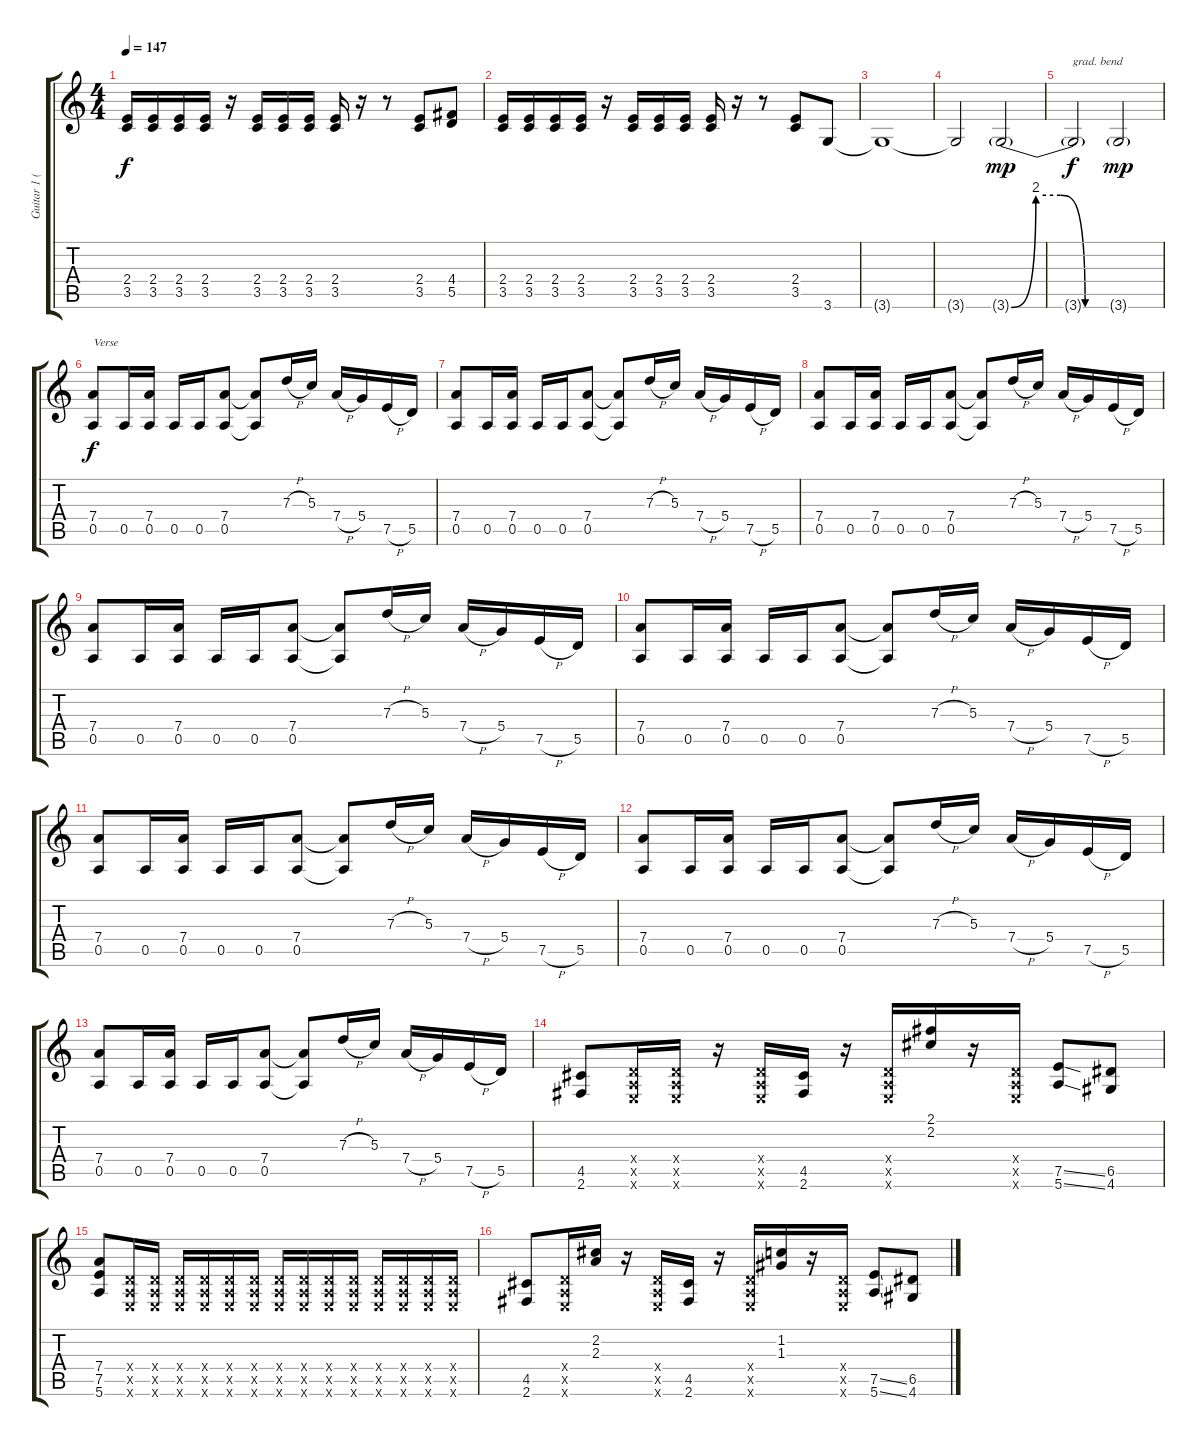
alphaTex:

\track ("Guitar 1 (Rhythm)" "Guitar 1 (") {instrument distortionguitar}
\staff {score tabs}
\tuning (E4 B3 G3 D3 A2 E2) {hide}
\ts (4 4)
\tempo 147
\clef g2
\ks c
(2.4 3.5).16{dy f instrument distortionguitar} (2.4 3.5).16 (2.4 3.5).16 (2.4 3.5).16 r.16 (2.4 3.5).16 (2.4 3.5).16 (2.4 3.5).16 (2.4 3.5).16 r.16 r.8 (2.4 3.5).8 (4.4 5.5).8 |
(2.4 3.5).16 (2.4 3.5).16 (2.4 3.5).16 (2.4 3.5).16 r.16 (2.4 3.5).16 (2.4 3.5).16 (2.4 3.5).16 (2.4 3.5).16 r.16 r.8 (2.4 3.5).8 3.6.8 |
3.6{t}.1 |
3.6{t}.2 3.6{be (custom 0 0 15 8 30 8 45 0 60 0) g}.2{dy mp} |
3.6{t}.2{txt "grad. bend" dy f} 3.6{g}.2{dy mp} |
(7.4 0.5).8{txt "Verse" dy f} 0.5.16 (7.4 0.5).16 0.5.16 0.5.16 (7.4 0.5).8 (7.4{t} 0.5{t}).8 7.3{h}.16 5.3.16 7.4{h}.16 5.4.16 7.5{h}.16 5.5.16 |
(7.4 0.5).8 0.5.16 (7.4 0.5).16 0.5.16 0.5.16 (7.4 0.5).8 (7.4{t} 0.5{t}).8 7.3{h}.16 5.3.16 7.4{h}.16 5.4.16 7.5{h}.16 5.5.16 |
(7.4 0.5).8 0.5.16 (7.4 0.5).16 0.5.16 0.5.16 (7.4 0.5).8 (7.4{t} 0.5{t}).8 7.3{h}.16 5.3.16 7.4{h}.16 5.4.16 7.5{h}.16 5.5.16 |
(7.4 0.5).8 0.5.16 (7.4 0.5).16 0.5.16 0.5.16 (7.4 0.5).8 (7.4{t} 0.5{t}).8 7.3{h}.16 5.3.16 7.4{h}.16 5.4.16 7.5{h}.16 5.5.16 |
(7.4 0.5).8 0.5.16 (7.4 0.5).16 0.5.16 0.5.16 (7.4 0.5).8 (7.4{t} 0.5{t}).8 7.3{h}.16 5.3.16 7.4{h}.16 5.4.16 7.5{h}.16 5.5.16 |
(7.4 0.5).8 0.5.16 (7.4 0.5).16 0.5.16 0.5.16 (7.4 0.5).8 (7.4{t} 0.5{t}).8 7.3{h}.16 5.3.16 7.4{h}.16 5.4.16 7.5{h}.16 5.5.16 |
(7.4 0.5).8 0.5.16 (7.4 0.5).16 0.5.16 0.5.16 (7.4 0.5).8 (7.4{t} 0.5{t}).8 7.3{h}.16 5.3.16 7.4{h}.16 5.4.16 7.5{h}.16 5.5.16 |
(7.4 0.5).8 0.5.16 (7.4 0.5).16 0.5.16 0.5.16 (7.4 0.5).8 (7.4{t} 0.5{t}).8 7.3{h}.16 5.3.16 7.4{h}.16 5.4.16 7.5{h}.16 5.5.16 |
(4.5 2.6).8 (0.4{x} 0.5{x} 0.6{x}).16 (0.4{x} 0.5{x} 0.6{x}).16 r.16 (0.4{x} 0.5{x} 0.6{x}).16 (4.5 2.6).16 r.16 (0.4{x} 0.5{x} 0.6{x}).16 (2.1 2.2).16 r.16 (0.4{x} 0.5{x} 0.6{x}).16 (7.5{ss} 5.6{ss}).8 (6.5 4.6).8 |
(7.4 7.5 5.6).8 (0.4{x} 0.5{x} 0.6{x}).16 (0.4{x} 0.5{x} 0.6{x}).16 (0.4{x} 0.5{x} 0.6{x}).16 (0.4{x} 0.5{x} 0.6{x}).16 (0.4{x} 0.5{x} 0.6{x}).16 (0.4{x} 0.5{x} 0.6{x}).16 (0.4{x} 0.5{x} 0.6{x}).16 (0.4{x} 0.5{x} 0.6{x}).16 (0.4{x} 0.5{x} 0.6{x}).16 (0.4{x} 0.5{x} 0.6{x}).16 (0.4{x} 0.5{x} 0.6{x}).16 (0.4{x} 0.5{x} 0.6{x}).16 (0.4{x} 0.5{x} 0.6{x}).16 (0.4{x} 0.5{x} 0.6{x}).16 |
(4.5 2.6).8 (0.4{x} 0.5{x} 0.6{x}).16 (2.2 2.3).16 r.16 (0.4{x} 0.5{x} 0.6{x}).16 (4.5 2.6).16 r.16 (0.4{x} 0.5{x} 0.6{x}).16 (1.2 1.3).16 r.16 (0.4{x} 0.5{x} 0.6{x}).16 (7.5{ss} 5.6{ss}).8 (6.5 4.6).8
